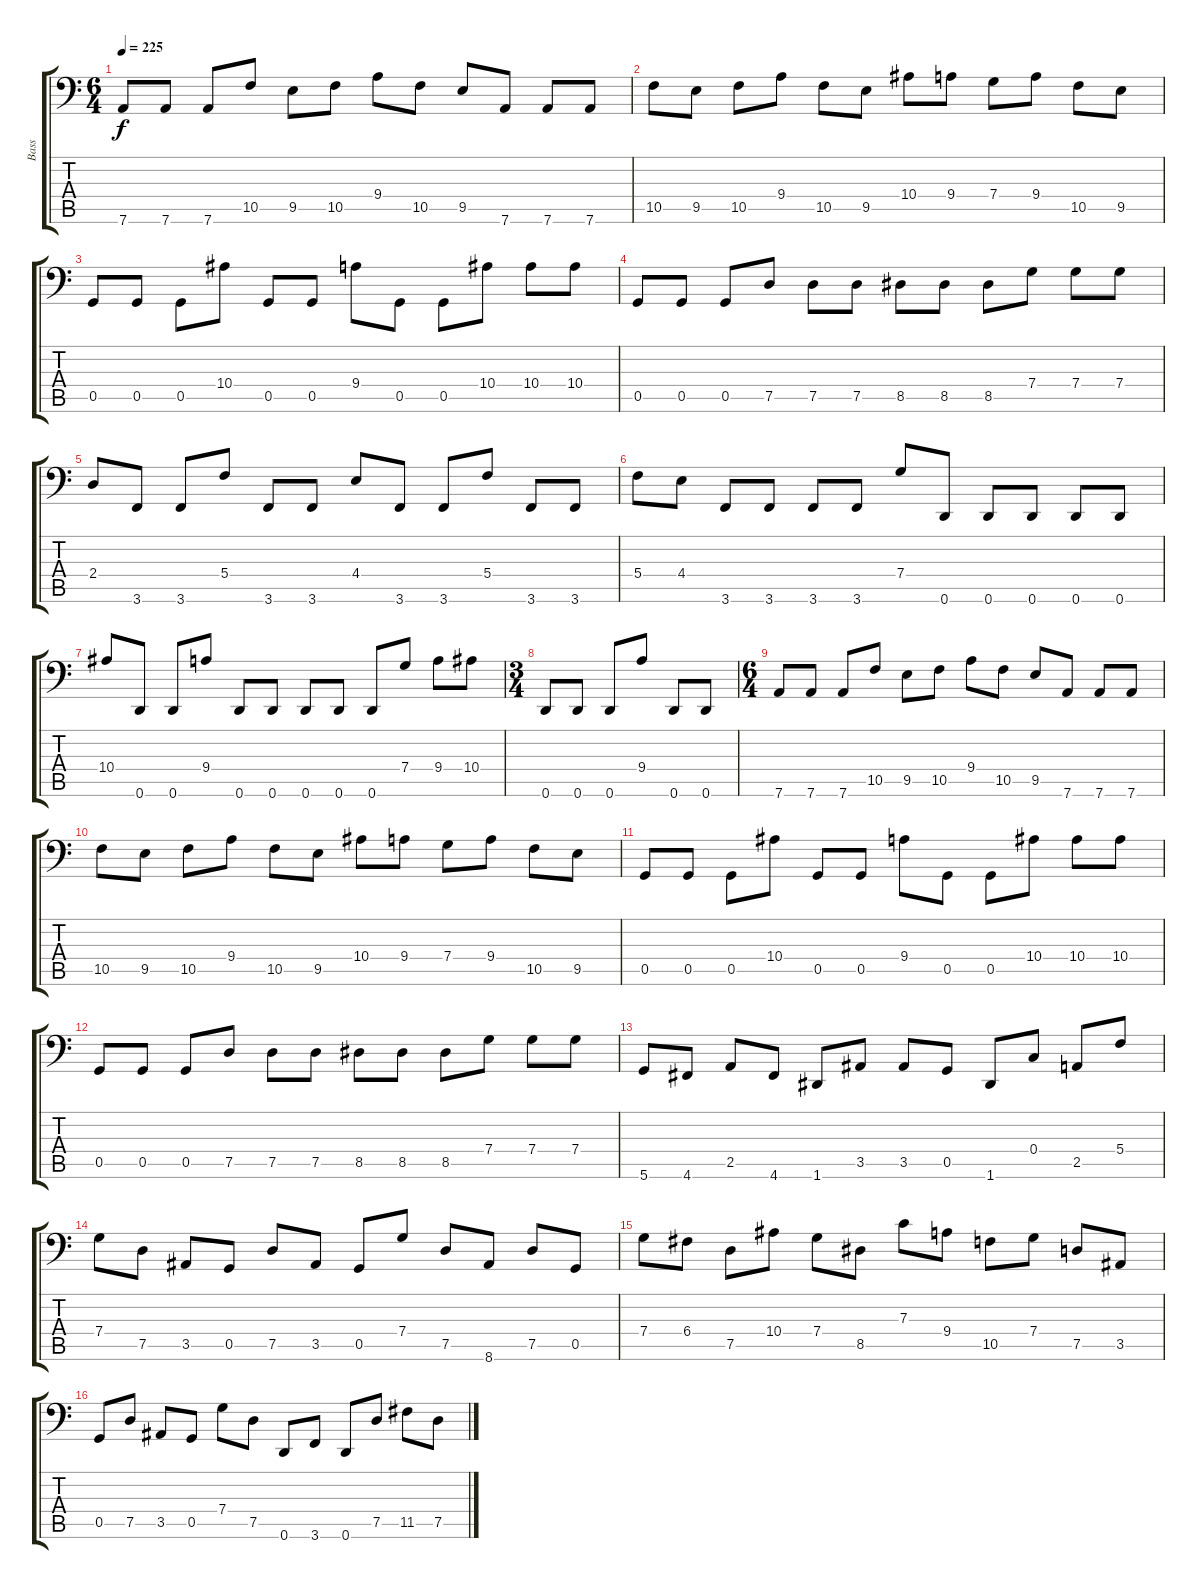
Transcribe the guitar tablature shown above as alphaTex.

\track ("Bass" "Bass") {instrument electricbasspick}
\staff {score tabs}
\tuning (D3 A2 F2 C2 G1 D1) {hide}
\ts (6 4)
\tempo 225
\clef f4
\ks c
7.6.8{dy f} 7.6.8 7.6.8 10.5.8 9.5.8 10.5.8 9.4.8 10.5.8 9.5.8 7.6.8 7.6.8 7.6.8 |
10.5.8 9.5.8 10.5.8 9.4.8 10.5.8 9.5.8 10.4.8 9.4.8 7.4.8 9.4.8 10.5.8 9.5.8 |
0.5.8 0.5.8 0.5.8 10.4.8 0.5.8 0.5.8 9.4.8 0.5.8 0.5.8 10.4.8 10.4.8 10.4.8 |
0.5.8 0.5.8 0.5.8 7.5.8 7.5.8 7.5.8 8.5.8 8.5.8 8.5.8 7.4.8 7.4.8 7.4.8 |
2.4.8 3.6.8 3.6.8 5.4.8 3.6.8 3.6.8 4.4.8 3.6.8 3.6.8 5.4.8 3.6.8 3.6.8 |
5.4.8 4.4.8 3.6.8 3.6.8 3.6.8 3.6.8 7.4.8 0.6.8 0.6.8 0.6.8 0.6.8 0.6.8 |
10.4.8 0.6.8 0.6.8 9.4.8 0.6.8 0.6.8 0.6.8 0.6.8 0.6.8 7.4.8 9.4.8 10.4.8 |
\ts (3 4)
0.6.8 0.6.8 0.6.8 9.4.8 0.6.8 0.6.8 |
\ts (6 4)
7.6.8 7.6.8 7.6.8 10.5.8 9.5.8 10.5.8 9.4.8 10.5.8 9.5.8 7.6.8 7.6.8 7.6.8 |
10.5.8 9.5.8 10.5.8 9.4.8 10.5.8 9.5.8 10.4.8 9.4.8 7.4.8 9.4.8 10.5.8 9.5.8 |
0.5.8 0.5.8 0.5.8 10.4.8 0.5.8 0.5.8 9.4.8 0.5.8 0.5.8 10.4.8 10.4.8 10.4.8 |
0.5.8 0.5.8 0.5.8 7.5.8 7.5.8 7.5.8 8.5.8 8.5.8 8.5.8 7.4.8 7.4.8 7.4.8 |
5.6.8 4.6.8 2.5.8 4.6.8 1.6.8 3.5.8 3.5.8 0.5.8 1.6.8 0.4.8 2.5.8 5.4.8 |
7.4.8 7.5.8 3.5.8 0.5.8 7.5.8 3.5.8 0.5.8 7.4.8 7.5.8 8.6.8 7.5.8 0.5.8 |
7.4.8 6.4.8 7.5.8 10.4.8 7.4.8 8.5.8 7.3.8 9.4.8 10.5.8 7.4.8 7.5.8 3.5.8 |
0.5.8 7.5.8 3.5.8 0.5.8 7.4.8 7.5.8 0.6.8 3.6.8 0.6.8 7.5.8 11.5.8 7.5.8
